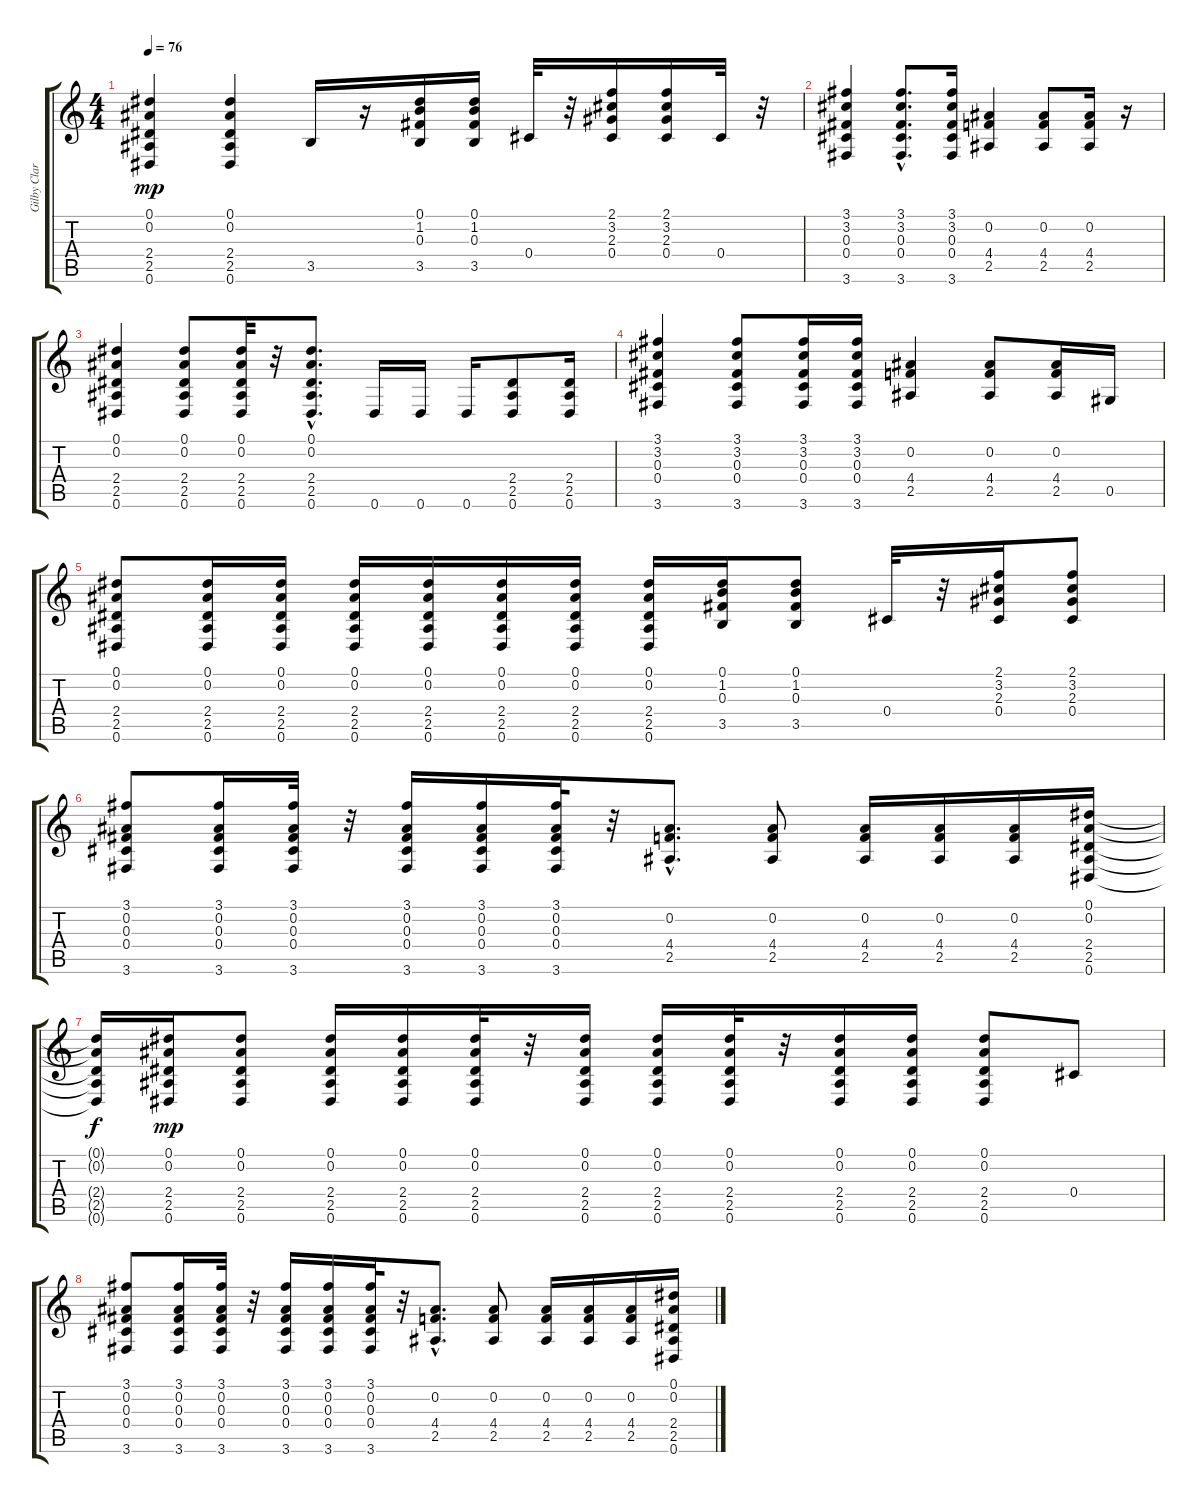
\track ("Gilby Clarke" "Gilby Clar") {instrument overdrivenguitar}
\staff {score tabs}
\tuning (Eb4 Bb3 Gb3 Db3 Ab2 Eb2) {hide}
\ts (4 4)
\tempo 76
\clef g2
\ks c
(0.1 0.2 2.4 2.5 0.6).4{dy mp} (0.1 0.2 2.4 2.5 0.6).4 3.5.16 r.16 (0.1 1.2 0.3 3.5).16 (0.1 1.2 0.3 3.5).16 0.4.32 r.32 (2.1 3.2 2.3 0.4).16 (2.1 3.2 2.3 0.4).16 0.4.32 r.32 |
(3.1 3.2 0.3 0.4 3.6).4 (3.1{hac} 3.2{hac} 0.3{hac} 0.4{hac} 3.6{hac}).8{d} (3.1 3.2 0.3 0.4 3.6).16 (0.2 4.4 2.5).4 (0.2 4.4 2.5).8 (0.2 4.4 2.5).16 r.16 |
(0.1 0.2 2.4 2.5 0.6).4 (0.1 0.2 2.4 2.5 0.6).8 (0.1 0.2 2.4 2.5 0.6).32 r.32 (0.1{hac} 0.2{hac} 2.4{hac} 2.5{hac} 0.6{hac}).8{d} 0.6.16 0.6.16 0.6.16 (2.4 2.5 0.6).8 (2.4 2.5 0.6).16 |
(3.1 3.2 0.3 0.4 3.6).4 (3.1 3.2 0.3 0.4 3.6).8 (3.1 3.2 0.3 0.4 3.6).16 (3.1 3.2 0.3 0.4 3.6).16 (0.2 4.4 2.5).4 (0.2 4.4 2.5).8 (0.2 4.4 2.5).16 0.5.16 |
(0.1 0.2 2.4 2.5 0.6).8 (0.1 0.2 2.4 2.5 0.6).16 (0.1 0.2 2.4 2.5 0.6).16 (0.1 0.2 2.4 2.5 0.6).16 (0.1 0.2 2.4 2.5 0.6).16 (0.1 0.2 2.4 2.5 0.6).16 (0.1 0.2 2.4 2.5 0.6).16 (0.1 0.2 2.4 2.5 0.6).16 (0.1 1.2 0.3 3.5).16 (0.1 1.2 0.3 3.5).8 0.4.32 r.32 (2.1 3.2 2.3 0.4).16 (2.1 3.2 2.3 0.4).8 |
(3.1 0.2 0.3 0.4 3.6).8 (3.1 0.2 0.3 0.4 3.6).16 (3.1 0.2 0.3 0.4 3.6).32 r.32 (3.1 0.2 0.3 0.4 3.6).16 (3.1 0.2 0.3 0.4 3.6).16 (3.1 0.2 0.3 0.4 3.6).32 r.32 (0.2{hac} 4.4{hac} 2.5{hac}).8{d} (0.2 4.4 2.5).8 (0.2 4.4 2.5).16 (0.2 4.4 2.5).16 (0.2 4.4 2.5).16 (0.1 0.2 2.4 2.5 0.6).16 |
(0.1{t} 0.2{t} 2.4{t} 2.5{t} 0.6{t}).16{dy f} (0.1 0.2 2.4 2.5 0.6).16{dy mp} (0.1 0.2 2.4 2.5 0.6).8 (0.1 0.2 2.4 2.5 0.6).16 (0.1 0.2 2.4 2.5 0.6).16 (0.1 0.2 2.4 2.5 0.6).32 r.32 (0.1 0.2 2.4 2.5 0.6).16 (0.1 0.2 2.4 2.5 0.6).16 (0.1 0.2 2.4 2.5 0.6).32 r.32 (0.1 0.2 2.4 2.5 0.6).16 (0.1 0.2 2.4 2.5 0.6).16 (0.1 0.2 2.4 2.5 0.6).8 0.4.8 |
(3.1 0.2 0.3 0.4 3.6).8 (3.1 0.2 0.3 0.4 3.6).16 (3.1 0.2 0.3 0.4 3.6).32 r.32 (3.1 0.2 0.3 0.4 3.6).16 (3.1 0.2 0.3 0.4 3.6).16 (3.1 0.2 0.3 0.4 3.6).32 r.32 (0.2{hac} 4.4{hac} 2.5{hac}).8{d} (0.2 4.4 2.5).8 (0.2 4.4 2.5).16 (0.2 4.4 2.5).16 (0.2 4.4 2.5).16 (0.1 0.2 2.4 2.5 0.6).16
